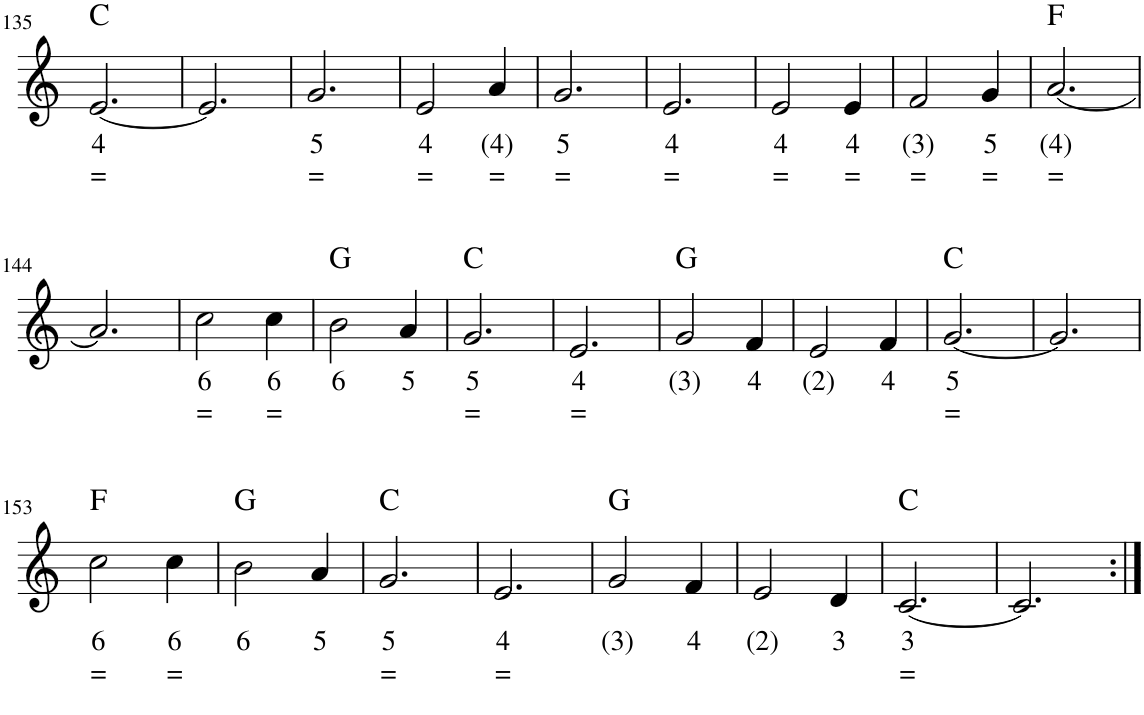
**kern	**text	**text	**harte
*part1	*part1	*part1	*part1
*staff1	*staff1	*staff1	*
*I"Stem	*	*	*
*I'Stm.	*	*	*
!!LO:PB:g=z
*clefG2	*	*	*
*k[]	*	*	*
*M3/4	*	*	*
=135	=135	=135	=135
!	!LO:LY:b	!LO:LY:b	!
[2.e/	4	=	C:maj
=136	=136	=136	=136
2.e/]	.	.	.
=137	=137	=137	=137
!	!LO:LY:b	!LO:LY:b	!
2.g/	5	=	.
=138	=138	=138	=138
!	!LO:LY:b	!LO:LY:b	!
2e/	4	=	.
!	!LO:LY:b	!LO:LY:b	!
4a/	(4)	=	.
=139	=139	=139	=139
!	!LO:LY:b	!LO:LY:b	!
2.g/	5	=	.
=140	=140	=140	=140
!	!LO:LY:b	!LO:LY:b	!
2.e/	4	=	.
=141	=141	=141	=141
!	!LO:LY:b	!LO:LY:b	!
2e/	4	=	.
!	!LO:LY:b	!LO:LY:b	!
4e/	4	=	.
=142	=142	=142	=142
!	!LO:LY:b	!LO:LY:b	!
2f/	(3)	=	.
!	!LO:LY:b	!LO:LY:b	!
4g/	5	=	.
=143	=143	=143	=143
!	!LO:LY:b	!LO:LY:b	!
[2.a/	(4)	=	F:maj
!!LO:LB:g=z
=144	=144	=144	=144
2.a/]	.	.	.
=145	=145	=145	=145
!	!LO:LY:b	!LO:LY:b	!
2cc\	6	=	.
!	!LO:LY:b	!LO:LY:b	!
4cc\	6	=	.
=146	=146	=146	=146
!	!LO:LY:b	!	!
2b\	6	.	G:maj
!	!LO:LY:b	!	!
4a/	5	.	.
=147	=147	=147	=147
!	!LO:LY:b	!LO:LY:b	!
2.g/	5	=	C:maj
=148	=148	=148	=148
!	!LO:LY:b	!LO:LY:b	!
2.e/	4	=	.
=149	=149	=149	=149
!	!LO:LY:b	!	!
2g/	(3)	.	G:maj
!	!LO:LY:b	!	!
4f/	4	.	.
=150	=150	=150	=150
!	!LO:LY:b	!	!
2e/	(2)	.	.
!	!LO:LY:b	!	!
4f/	4	.	.
=151	=151	=151	=151
!	!LO:LY:b	!LO:LY:b	!
[2.g/	5	=	C:maj
=152	=152	=152	=152
2.g/]	.	.	.
!!LO:LB:g=z
=153	=153	=153	=153
!	!LO:LY:b	!LO:LY:b	!
2cc\	6	=	F:maj
!	!LO:LY:b	!LO:LY:b	!
4cc\	6	=	.
=154	=154	=154	=154
!	!LO:LY:b	!	!
2b\	6	.	G:maj
!	!LO:LY:b	!	!
4a/	5	.	.
=155	=155	=155	=155
!	!LO:LY:b	!LO:LY:b	!
2.g/	5	=	C:maj
=156	=156	=156	=156
!	!LO:LY:b	!LO:LY:b	!
2.e/	4	=	.
=157	=157	=157	=157
!	!LO:LY:b	!	!
2g/	(3)	.	G:maj
!	!LO:LY:b	!	!
4f/	4	.	.
=158	=158	=158	=158
!	!LO:LY:b	!	!
2e/	(2)	.	.
!	!LO:LY:b	!	!
4d/	3	.	.
=159	=159	=159	=159
!	!LO:LY:b	!LO:LY:b	!
[2.c/	3	=	C:maj
=160	=160	=160	=160
2.c/]	.	.	.
=:|!	=:|!	=:|!	=:|!
*-	*-	*-	*-
